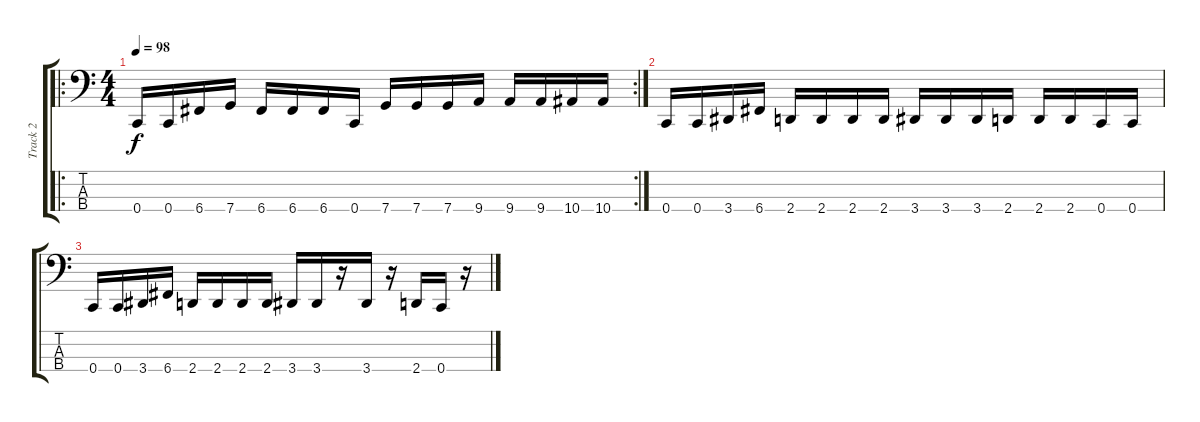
\track ("Track 2" "Track 2") {instrument electricbassfinger}
\staff {score tabs}
\tuning (F2 C2 G1 C1) {hide}
\ro
\rc 2
\ts (4 4)
\tempo 98
\clef f4
\ks c
0.4.16{dy f} 0.4.16 6.4.16 7.4.16 6.4.16 6.4.16 6.4.16 0.4.16 7.4.16 7.4.16 7.4.16 9.4.16 9.4.16 9.4.16 10.4.16 10.4.16 |
0.4.16 0.4.16 3.4.16 6.4.16 2.4.16 2.4.16 2.4.16 2.4.16 3.4.16 3.4.16 3.4.16 2.4.16 2.4.16 2.4.16 0.4.16 0.4.16 |
0.4.16 0.4.16 3.4.16 6.4.16 2.4.16 2.4.16 2.4.16 2.4.16 3.4.16 3.4.16 r.16 3.4.16 r.16 2.4.16 0.4.16 r.16
